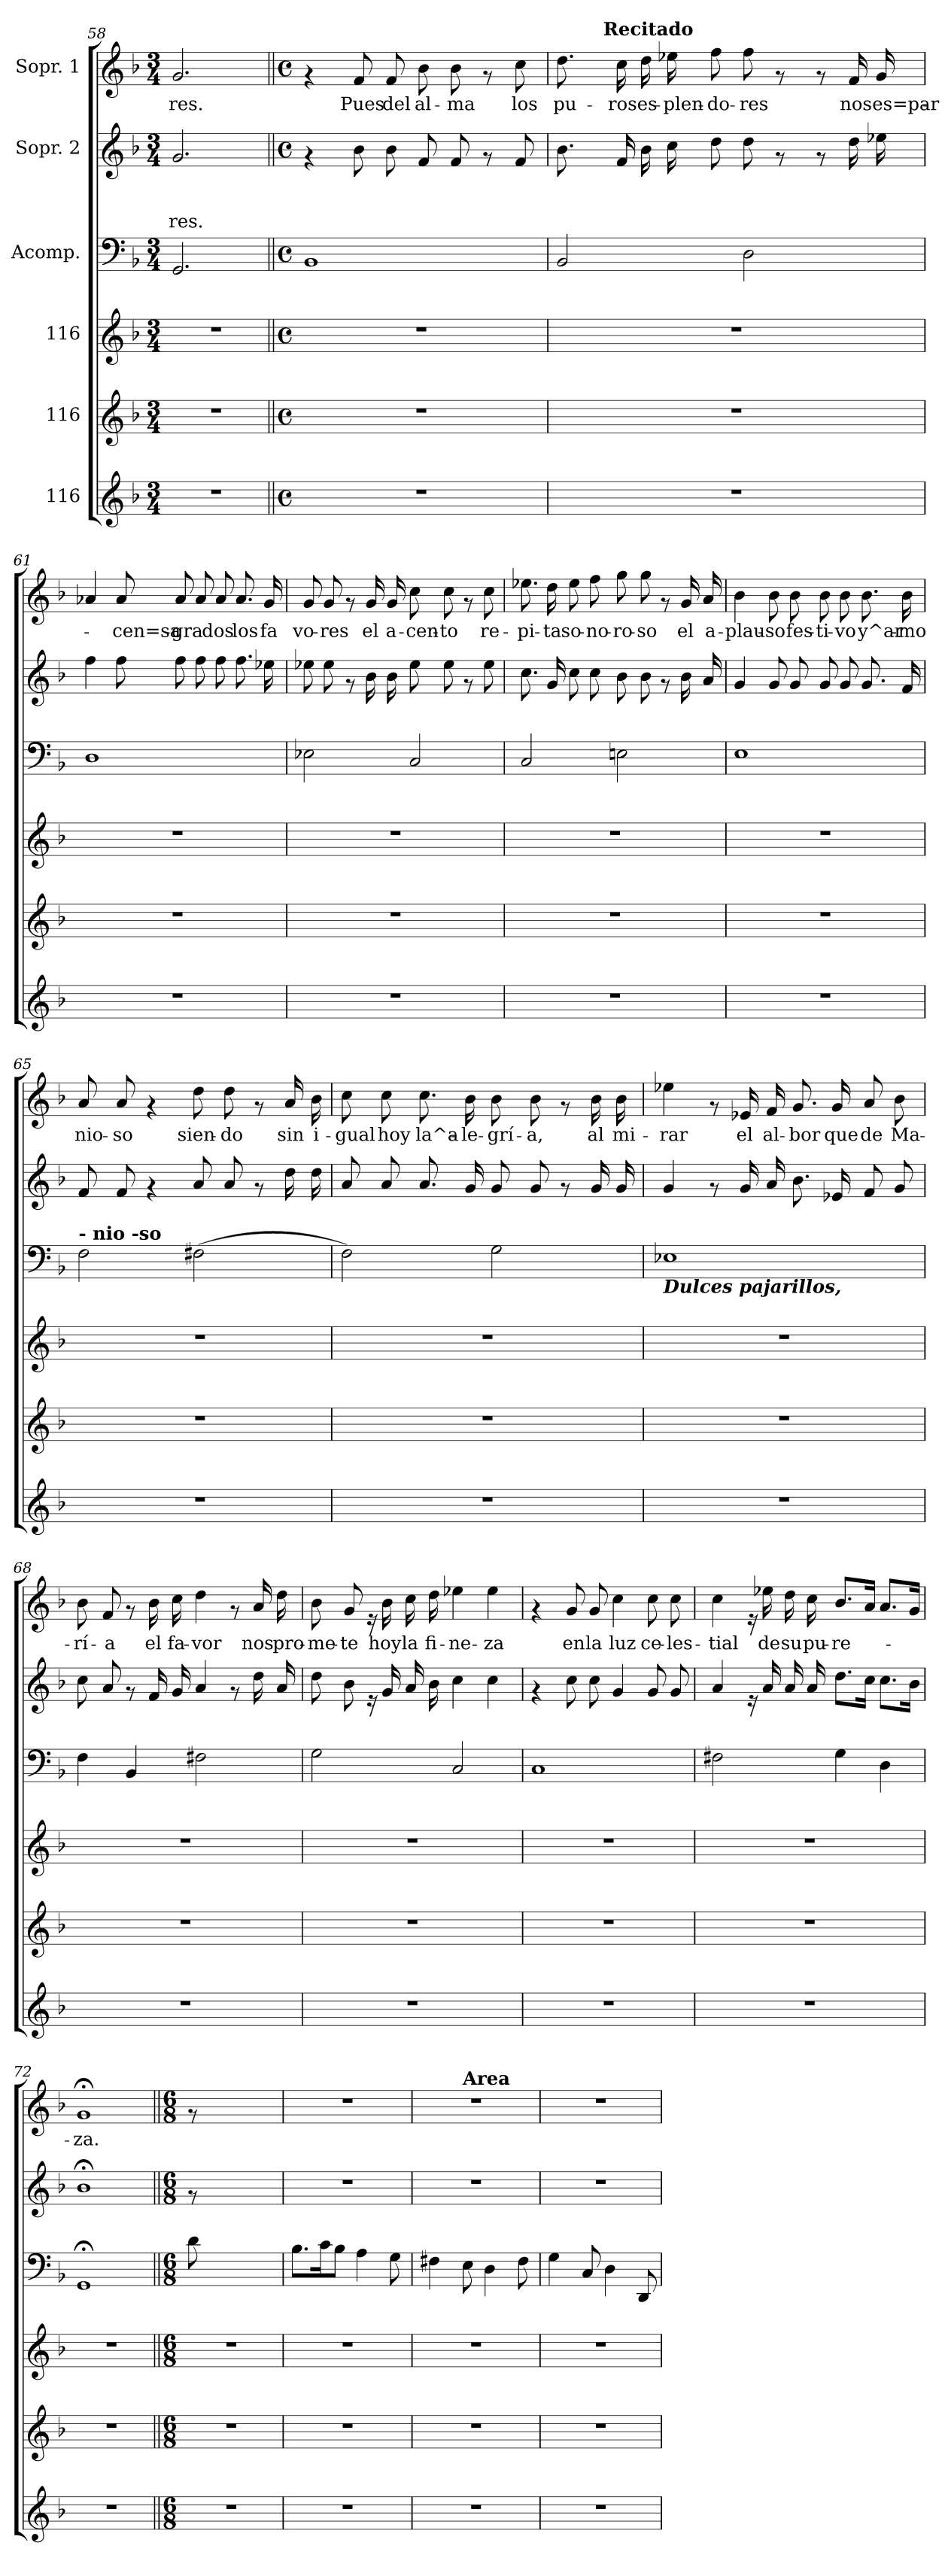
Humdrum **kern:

**kern	**kern	**kern	**kern	**kern	**text	**text	**text	**kern	**text
*part6	*part5	*part4	*part3	*part2	*part2	*part2	*part2	*part1	*part1
*staff6	*staff5	*staff4	*staff3	*staff2	*staff2	*staff2	*staff2	*staff1	*staff1
*I"116	*I"116	*I"116	*I"Acomp.	*I"Sopr. 2	*	*	*	*I"Sopr. 1	*
*clefG2	*clefG2	*clefG2	*clefF4	*clefG2	*	*	*	*clefG2	*
*k[b-]	*k[b-]	*k[b-]	*k[b-]	*k[b-]	*	*	*	*k[b-]	*
*F:	*F:	*F:	*F:	*F:	*	*	*	*F:	*
*M3/4	*M3/4	*M3/4	*M3/4	*M3/4	*	*	*	*M3/4	*
=58	=58	=58	=58	=58	=58	=58	=58	=58	=58
!	!	!	!	!	!	!	!LO:LY:b	!	!LO:LY:b
2.r	2.r	2.r	2.GG/	2.g/	.	.	-res.	2.g/	-res.
!!LO:LB:g=z
=59||	=59||	=59||	=59||	=59||	=59||	=59||	=59||	=59||	=59||
*M4/4	*M4/4	*M4/4	*M4/4	*M4/4	*	*	*	*M4/4	*
*met(c)	*met(c)	*met(c)	*met(c)	*met(c)	*	*	*	*met(c)	*
1r	1r	1r	1BB-	4rf	.	.	.	4rf	.
!	!	!	!	!	!	!	!	!	!LO:LY:b
.	.	.	.	8b-\	.	.	.	8f/	Pues
!	!	!	!	!	!	!	!	!	!LO:LY:b
.	.	.	.	8b-\	.	.	.	8f/	del
!	!	!	!	!	!	!	!	!	!LO:LY:b
.	.	.	.	8f/	.	.	.	8b-\	al-
!	!	!	!	!	!	!	!	!	!LO:LY:b
.	.	.	.	8f/	.	.	.	8b-\	-ma
.	.	.	.	8rf	.	.	.	8rf	.
!	!	!	!	!	!	!	!	!	!LO:LY:b
.	.	.	.	8f/	.	.	.	8cc\	los
=60	=60	=60	=60	=60	=60	=60	=60	=60	=60
!	!	!	!	!	!	!	!	!	!LO:LY:b
*	*	*	*	*	*	*	*	*^	*
1r	1r	1r	2BB-/	8.b-\	.	.	.	8.dd\	8ryy	pu-
.	.	.	.	.	.	.	.	.	32ryy	.
!	!	!	!	!	!	!	!	!	!LO:TX:a:B:t=Recitado	!
.	.	.	.	.	.	.	.	.	2ryy	.
!	!	!	!	!	!	!	!	!	!	!LO:LY:b
.	.	.	.	16f/	.	.	.	16cc\	.	-ros
!	!	!	!	!	!	!	!	!	!	!LO:LY:b
.	.	.	.	16b-\	.	.	.	16dd\	.	es-
!	!	!	!	!	!	!	!	!	!	!LO:LY:b
.	.	.	.	16cc\	.	.	.	16ee-X\	.	-plen-
!	!	!	!	!	!	!	!	!	!	!LO:LY:b
.	.	.	.	8dd\	.	.	.	8ff\	.	-do-
!	!	!	!	!	!	!	!	!	!	!LO:LY:b
.	.	.	2D\	8dd\	.	.	.	8ff\	.	-res
.	.	.	.	8rf	.	.	.	8rf	.	.
.	.	.	.	.	.	.	.	.	4ryy	.
.	.	.	.	8rf	.	.	.	8rf	.	.
!	!	!	!	!	!	!	!	!	!	!LO:LY:b
.	.	.	.	16dd\	.	.	.	16f/	.	nos
.	.	.	.	.	.	.	.	.	16.ryy	.
!	!	!	!	!	!	!	!	!	!	!LO:LY:b
.	.	.	.	16ee-X\	.	.	.	16g/	.	es=par-
*	*	*	*	*	*	*	*	*v	*v	*
=61	=61	=61	=61	=61	=61	=61	=61	=61	=61
1r	1r	1r	1D	4ff\	.	.	.	4a-X/	.
!	!	!	!	!	!	!	!	!	!LO:LY:b
.	.	.	.	8ff\	.	.	.	8a-/	-cen=sa-
!	!	!	!	!	!	!	!	!	!LO:LY:b
.	.	.	.	8ff\	.	.	.	8a-/	-gra
.	.	.	.	8ff\	.	.	.	8a-/	.
!	!	!	!	!	!	!	!	!	!LO:LY:b
.	.	.	.	8ff\	.	.	.	8a-/	dos
!	!	!	!	!	!	!	!	!	!LO:LY:b
.	.	.	.	8.ff\	.	.	.	8.a-/	los
!	!	!	!	!	!	!	!	!	!LO:LY:b
.	.	.	.	16ee-X\	.	.	.	16g/	fa
!!LO:LB:g=z
=62	=62	=62	=62	=62	=62	=62	=62	=62	=62
!	!	!	!	!	!	!	!	!	!LO:LY:b
1r	1r	1r	2E-X\	8ee-X\	.	.	.	8g/	vo-
!	!	!	!	!	!	!	!	!	!LO:LY:b
.	.	.	.	8ee-\	.	.	.	8g/	-res
.	.	.	.	8rf	.	.	.	8rf	.
!	!	!	!	!	!	!	!	!	!LO:LY:b
.	.	.	.	16b-\	.	.	.	16g/	el
!	!	!	!	!	!	!	!	!	!LO:LY:b
.	.	.	.	16b-\	.	.	.	16g/	a-
!	!	!	!	!	!	!	!	!	!LO:LY:b
.	.	.	2C/	8ee-\	.	.	.	8cc\	-cen-
!	!	!	!	!	!	!	!	!	!LO:LY:b
.	.	.	.	8ee-\	.	.	.	8cc\	-to
.	.	.	.	8rf	.	.	.	8rf	.
!	!	!	!	!	!	!	!	!	!LO:LY:b
.	.	.	.	8ee-\	.	.	.	8cc\	re-
=63	=63	=63	=63	=63	=63	=63	=63	=63	=63
!	!	!	!	!	!	!	!	!	!LO:LY:b
1r	1r	1r	2C/	8.cc\	.	.	.	8.ee-X\	-pi-
!	!	!	!	!	!	!	!	!	!LO:LY:b
.	.	.	.	16g/	.	.	.	16dd\	-ta
!	!	!	!	!	!	!	!	!	!LO:LY:b
.	.	.	.	8cc\	.	.	.	8ee-\	so-
!	!	!	!	!	!	!	!	!	!LO:LY:b
.	.	.	.	8cc\	.	.	.	8ff\	-no-
!	!	!	!	!	!	!	!	!	!LO:LY:b
.	.	.	2En\	8b-\	.	.	.	8gg\	-ro-
!	!	!	!	!	!	!	!	!	!LO:LY:b
.	.	.	.	8b-\	.	.	.	8gg\	-so
.	.	.	.	8rf	.	.	.	8rf	.
!	!	!	!	!	!	!	!	!	!LO:LY:b
.	.	.	.	16b-\	.	.	.	16g/	el
!	!	!	!	!	!	!	!	!	!LO:LY:b
.	.	.	.	16a/	.	.	.	16a/	a-
=64	=64	=64	=64	=64	=64	=64	=64	=64	=64
!	!	!	!	!	!	!	!	!	!LO:LY:b
1r	1r	1r	1E	4g/	.	.	.	4b-\	-plau-
!	!	!	!	!	!	!	!	!	!LO:LY:b
.	.	.	.	8g/	.	.	.	8b-\	-so
!	!	!	!	!	!	!	!	!	!LO:LY:b
.	.	.	.	8g/	.	.	.	8b-\	fes-
!	!	!	!	!	!	!	!	!	!LO:LY:b
.	.	.	.	8g/	.	.	.	8b-\	-ti-
!	!	!	!	!	!	!	!	!	!LO:LY:b
.	.	.	.	8g/	.	.	.	8b-\	-vo
!	!	!	!	!	!	!	!	!	!LO:LY:b
.	.	.	.	8.g/	.	.	.	8.b-\	y^ar-
!	!	!	!	!	!	!	!	!	!LO:LY:b
.	.	.	.	16f/	.	.	.	16b-\	-mo
!!LO:PB:g=z
=65	=65	=65	=65	=65	=65	=65	=65	=65	=65
!	!	!	!LO:TX:a:B:t=- nio -so	!	!	!	!	!	!
!	!	!	!	!	!	!	!	!	!LO:LY:b
1r	1r	1r	2F\	8f/	.	.	.	8a/	nio-
!	!	!	!	!	!	!	!	!	!LO:LY:b
.	.	.	.	8f/	.	.	.	8a/	-so
.	.	.	.	4rf	.	.	.	4rf	.
!	!	!	!	!	!	!	!	!	!LO:LY:b
.	.	.	(>2F#X\	8a/	.	.	.	8dd\	sien-
!	!	!	!	!	!	!	!	!	!LO:LY:b
.	.	.	.	8a/	.	.	.	8dd\	-do
.	.	.	.	8rf	.	.	.	8rf	.
!	!	!	!	!	!	!	!	!	!LO:LY:b
.	.	.	.	16dd\	.	.	.	16a/	sin
!	!	!	!	!	!	!	!	!	!LO:LY:b
.	.	.	.	16dd\	.	.	.	16b-\	i-
=66	=66	=66	=66	=66	=66	=66	=66	=66	=66
!	!	!	!	!	!	!	!	!	!LO:LY:b
1r	1r	1r	2F\)	8a/	.	.	.	8cc\	-gual
!	!	!	!	!	!	!	!	!	!LO:LY:b
.	.	.	.	8a/	.	.	.	8cc\	hoy
!	!	!	!	!	!	!	!	!	!LO:LY:b
.	.	.	.	8.a/	.	.	.	8.cc\	la^a-
!	!	!	!	!	!	!	!	!	!LO:LY:b
.	.	.	.	16g/	.	.	.	16b-\	-le-
!	!	!	!	!	!	!	!	!	!LO:LY:b
.	.	.	2G<\	8g/	.	.	.	8b-\	-grí-
!	!	!	!	!	!	!	!	!	!LO:LY:b
.	.	.	.	8g/	.	.	.	8b-\	-a,
.	.	.	.	8rf	.	.	.	8rf	.
!	!	!	!	!	!	!	!	!	!LO:LY:b
.	.	.	.	16g/	.	.	.	16b-\	al
!	!	!	!	!	!	!	!	!	!LO:LY:b
.	.	.	.	16g/	.	.	.	16b-\	mi-
=67	=67	=67	=67	=67	=67	=67	=67	=67	=67
!	!	!	!LO:TX:b:Bi:t=Dulces pajarillos,	!	!	!	!	!	!
!	!	!	!	!	!	!	!	!	!LO:LY:b
1r	1r	1r	1E-X	4g/	.	.	.	4ee-X\	-rar
.	.	.	.	8rf	.	.	.	8rf	.
!	!	!	!	!	!	!	!	!	!LO:LY:b
.	.	.	.	16g/	.	.	.	16e-X/	el
!	!	!	!	!	!	!	!	!	!LO:LY:b
.	.	.	.	16a/	.	.	.	16f/	al-
!	!	!	!	!	!	!	!	!	!LO:LY:b
.	.	.	.	8.b-\	.	.	.	8.g/	-bor
!	!	!	!	!	!	!	!	!	!LO:LY:b
.	.	.	.	16e-X/	.	.	.	16g/	que
!	!	!	!	!	!	!	!	!	!LO:LY:b
.	.	.	.	8f/	.	.	.	8a/	de
!	!	!	!	!	!	!	!	!	!LO:LY:b
.	.	.	.	8g/	.	.	.	8b-\	Ma-
!!LO:PB:g=z
=68	=68	=68	=68	=68	=68	=68	=68	=68	=68
!	!	!	!	!	!	!	!	!	!LO:LY:b
1r	1r	1r	4F\	8cc\	.	.	.	8b-\	-rí-
!	!	!	!	!	!	!	!	!	!LO:LY:b
.	.	.	.	8a/	.	.	.	8f/	-a
.	.	.	4BB-/	8rf	.	.	.	8rf	.
!	!	!	!	!	!	!	!	!	!LO:LY:b
.	.	.	.	16f/	.	.	.	16b-\	el
!	!	!	!	!	!	!	!	!	!LO:LY:b
.	.	.	.	16g/	.	.	.	16cc\	fa-
!	!	!	!	!	!	!	!	!	!LO:LY:b
.	.	.	2F#X\	4a/	.	.	.	4dd\	-vor
.	.	.	.	8rf	.	.	.	8rf	.
!	!	!	!	!	!	!	!	!	!LO:LY:b
.	.	.	.	16dd\	.	.	.	16a/	nos
!	!	!	!	!	!	!	!	!	!LO:LY:b
.	.	.	.	16a/	.	.	.	16dd\	pro-
=69	=69	=69	=69	=69	=69	=69	=69	=69	=69
!	!	!	!	!	!	!	!	!	!LO:LY:b
1r	1r	1r	2G\	8dd\	.	.	.	8b-\	-me-
!	!	!	!	!	!	!	!	!	!LO:LY:b
.	.	.	.	8b-\	.	.	.	8g/	-te
.	.	.	.	16re	.	.	.	16re	.
!	!	!	!	!	!	!	!	!	!LO:LY:b
.	.	.	.	16g/	.	.	.	16b-\	hoy
!	!	!	!	!	!	!	!	!	!LO:LY:b
.	.	.	.	16a/	.	.	.	16cc\	la
!	!	!	!	!	!	!	!	!	!LO:LY:b
.	.	.	.	16b-\	.	.	.	16dd\	fi-
!	!	!	!	!	!	!	!	!	!LO:LY:b
.	.	.	2C/	4cc\	.	.	.	4ee-X\	-ne-
!	!	!	!	!	!	!	!	!	!LO:LY:b
.	.	.	.	4cc\	.	.	.	4ee-\	-za
=70	=70	=70	=70	=70	=70	=70	=70	=70	=70
1r	1r	1r	1C	4rf	.	.	.	4rf	.
!	!	!	!	!	!	!	!	!	!LO:LY:b
.	.	.	.	8cc\	.	.	.	8g/	en
!	!	!	!	!	!	!	!	!	!LO:LY:b
.	.	.	.	8cc\	.	.	.	8g/	la
!	!	!	!	!	!	!	!	!	!LO:LY:b
.	.	.	.	4g/	.	.	.	4cc\	luz
!	!	!	!	!	!	!	!	!	!LO:LY:b
.	.	.	.	8g/	.	.	.	8cc\	ce-
!	!	!	!	!	!	!	!	!	!LO:LY:b
.	.	.	.	8g/	.	.	.	8cc\	-les-
!!LO:LB:g=z
=71	=71	=71	=71	=71	=71	=71	=71	=71	=71
!	!	!	!	!	!	!	!	!	!LO:LY:b
1r	1r	1r	2F#X\	4a/	.	.	.	4cc\	-tial
.	.	.	.	16re	.	.	.	16re	.
!	!	!	!	!	!	!	!	!	!LO:LY:b
.	.	.	.	16a/	.	.	.	16ee-X\	de
!	!	!	!	!	!	!	!	!	!LO:LY:b
.	.	.	.	16a/	.	.	.	16dd\	su
!	!	!	!	!	!	!	!	!	!LO:LY:b
.	.	.	.	16a/	.	.	.	16cc\	pu-
!	!	!	!	!	!	!	!	!	!LO:LY:b
.	.	.	4G\	8.dd\L	.	.	.	8.b-/L	-re-
.	.	.	.	16cc\Jk	.	.	.	16a/Jk	.
.	.	.	4D\	8.cc\L	.	.	.	8.a/L	.
.	.	.	.	16b-\Jk	.	.	.	16g/Jk	.
=72	=72	=72	=72	=72	=72	=72	=72	=72	=72
!	!	!	!	!	!	!	!	!	!LO:LY:b
1r	1r	1r	1GG;<	1b-;	.	.	.	1g;<	-za.
!!LO:LB:g=z
=73||	=73||	=73||	=73||	=73||	=73||	=73||	=73||	=73||	=73||
*M6/8	*M6/8	*M6/8	*M6/8	*M6/8	*	*	*	*M6/8	*
2.r	2.r	2.r	8d\	8rf	.	.	.	8rf	.
.	.	.	2ryy	2ryy	.	.	.	2ryy	.
.	.	.	8ryy	8ryy	.	.	.	8ryy	.
=74	=74	=74	=74	=74	=74	=74	=74	=74	=74
2.r	2.r	2.r	8.B-\L	2.r	.	.	.	2.r	.
.	.	.	16c\k	.	.	.	.	.	.
.	.	.	8B-\J	.	.	.	.	.	.
.	.	.	4A\	.	.	.	.	.	.
.	.	.	8G\	.	.	.	.	.	.
=75	=75	=75	=75	=75	=75	=75	=75	=75	=75
*	*	*	*	*	*	*	*	*^	*
2.r	2.r	2.r	4F#X\	2.r	.	.	.	2.r	4ryy	.
!	!	!	!	!	!	!	!	!	!LO:TX:a:B:t=Area	!
.	.	.	8E\	.	.	.	.	.	2ryy	.
.	.	.	4D\	.	.	.	.	.	.	.
.	.	.	8F#\	.	.	.	.	.	.	.
*	*	*	*	*	*	*	*	*v	*v	*
=76	=76	=76	=76	=76	=76	=76	=76	=76	=76
2.r	2.r	2.r	4G\	2.r	.	.	.	2.r	.
.	.	.	8C/	.	.	.	.	.	.
.	.	.	4D\	.	.	.	.	.	.
.	.	.	8DD/	.	.	.	.	.	.
=	=	=	=	=	=	=	=	=	=
*-	*-	*-	*-	*-	*-	*-	*-	*-	*-
